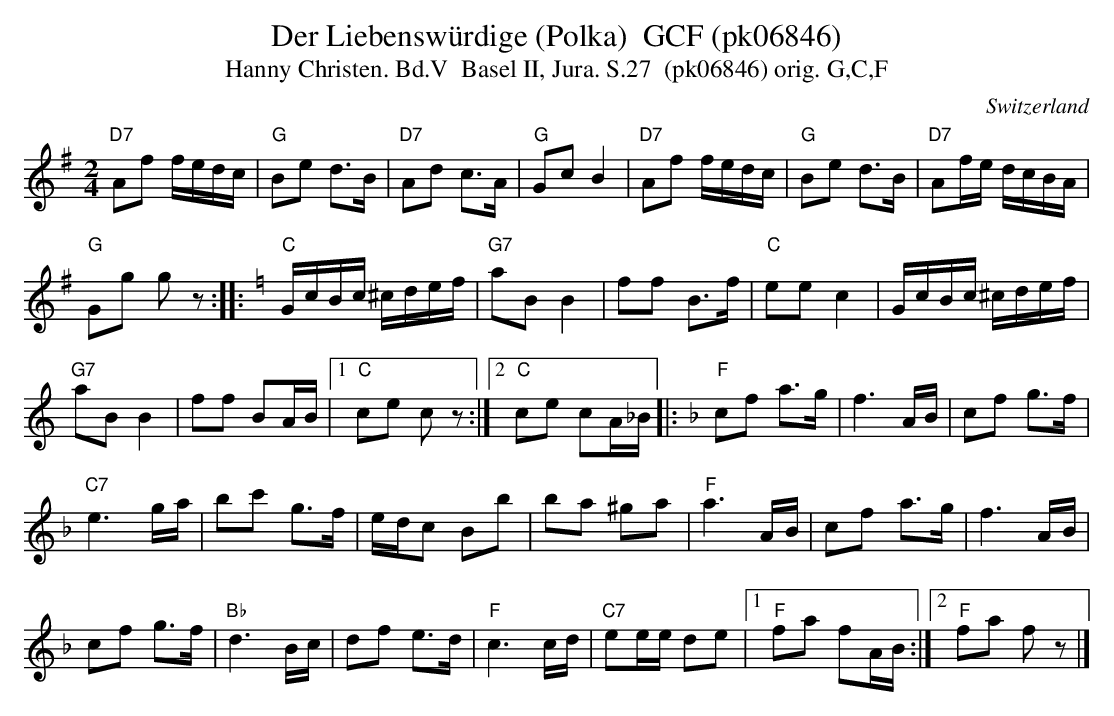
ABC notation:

X:1
T:Der Liebenswürdige (Polka)  GCF (pk06846)
T:Hanny Christen. Bd.V  Basel II, Jura. S.27  (pk06846) orig. G,C,F
M:2/4
L:1/8
O:Switzerland
K:G major
"D7"Af f/e/d/c/ | "G"Be d>B | "D7"Ad c>A | "G"GcB2 | "D7"Af f/e/d/c/ | "G"Be d>B | "D7"Af/e/ d/c/B/A/ |
"G"Gg gz :: [K:C] "C"G/c/B/c/ ^c/d/e/f/ | "G7"aBB2 | ff B>f | "C"eec2 | G/c/B/c/ ^c/d/e/f/ |
"G7"aBB2 | ff BA/B/ |1 "C"ce cz :|2 "C"ce cA/_B/ [K:F] |: "F"cf a>g | f3A/B/ | cf g>f |
"C7"e3g/a/ | bc' g>f | e/d/c Bb | ba ^ga | "F"a3A/B/ | cf a>g | f3A/B/ |
cf g>f | "Bb"d3B/c/ | df e>d | "F"c3 c/d/ | "C7"ee/e/ de |1 "F"fa fA/B/ :|2 "F"fa fz |]
